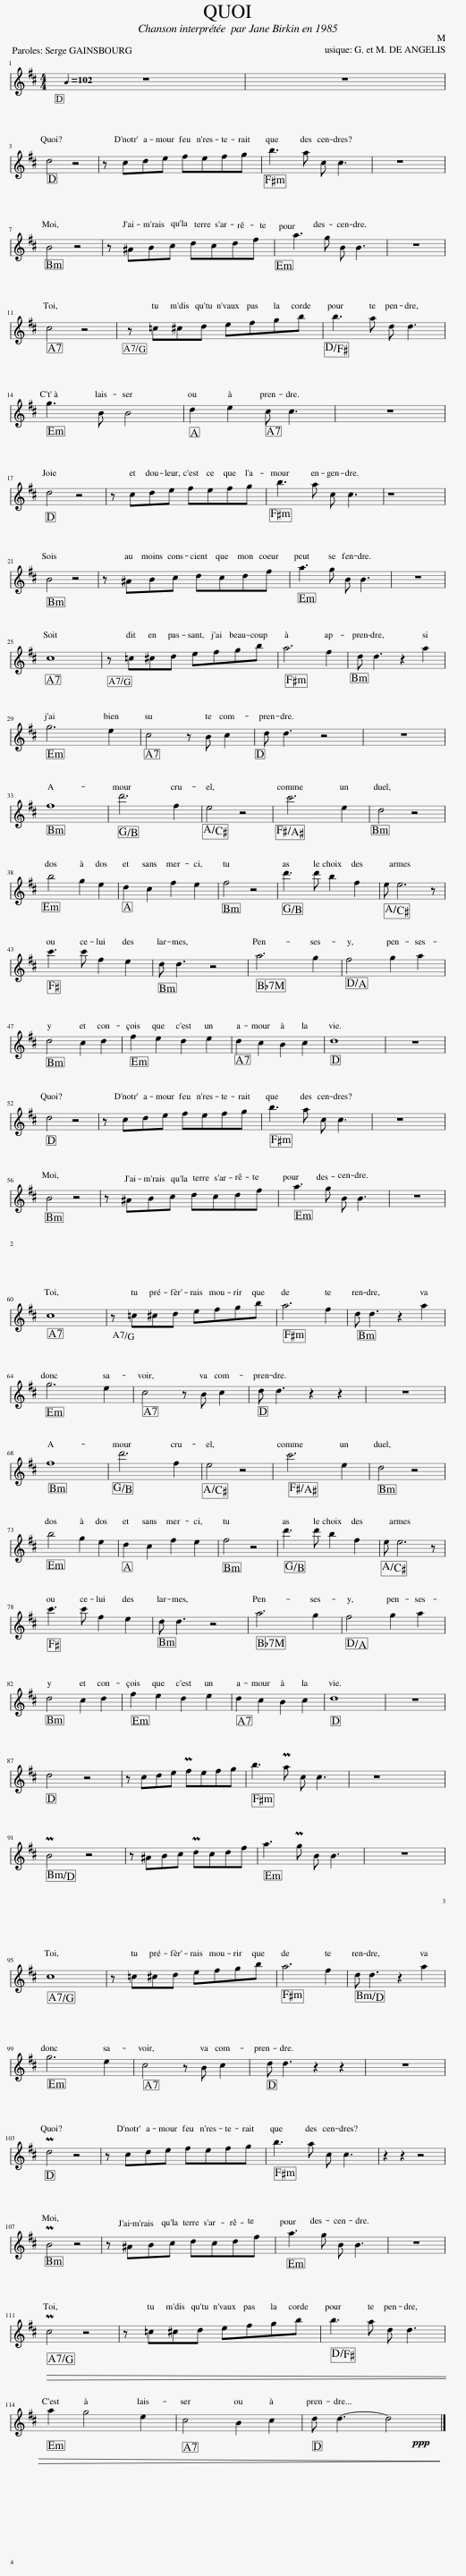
X:1
%%score 1 2 3 { 4 | 5 } 6 7 8 ( 9 10 )
L:1/8
Q:1/4=102
M:4/4
I:linebreak $
K:D
V:1 treble
V:2 treble
V:3 treble
V:4 treble
V:5 bass
V:6 treble-8
V:7 treble-8
V:8 bass transpose=-12
V:9 perc
K:none
V:10 perc
K:none
V:1
 z8 | z8 |$ d4 z4 | z cde fefg | b3 a c c3 | %5
 z8 |$ B4 z4 | z ^ABc dcdf | a3 g B B3 | z8 |$ %10
 c4 z4 | z =c^cd efgb | b3 a d d3 |$ g3 B B4 | d2 e2 c c3 | %15
 z8 |$ d4 z4 | z cde fefg | b3 a c c3 | z8 |$ %20
 B4 z4 | z ^ABc dcdf | a3 g B B3 | z8 |$ c8 | %25
 z =c^cd efgb | a6 f2 | d d3 z2 a2 |$ g6 e2 | c4 z B c2 | %30
 d d3 z4 | z8 |$ f8 | d'6 f2 | e4 z4 | %35
 c'6 e2 | d4 z4 |$ b4 g2 e2 | d2 c2 f2 e2 | f4 z4 | %40
 d'3 d' b2 f2 | e e6 z |$ c'3 c' f2 e2 | d d3 z4 | a6 g2 | %45
 f4 g2 a2 |$ d4 c2 d2 | f2 e2 d2 e2 | d2 c2 B2 c2 | d8 | %50
 z8 |$ d4 z4 | z cde fefg | b3 a c c3 | z8 |$ %55
 B4 z4 | z ^ABc dcdf | a3 g B B3 | z8 |$ c8 | %60
 z =c^cd efgb | a6 f2 | d d3 z2 a2 |$ g6 e2 | c4 z B c2 | %65
 d d3 z2 z2 | z8 |$ f8 | d'6 f2 | e4 z4 | %70
 c'6 e2 | d4 z4 |$ b4 g2 e2 | d2 c2 f2 e2 | f4 z4 | %75
 d'3 d' b2 f2 | e e6 z |$ c'3 c' f2 e2 | d d3 z4 | a6 g2 | %80
 f4 g2 a2 |$ d4 c2 d2 | f2 e2 d2 e2 | d2 c2 B2 c2 | d8 | %85
 z8 |$ d4 z4 | z cde Pfefg | b3 Pa c c3 | z8 |$ %90
 PB4 z4 | z ^ABc Pdcdf | a3 Pg B B3 | z8 |$ c8 | %95
 z =c^cd efgb | a6 f2 | d d3 z2 a2 |$ g6 e2 | c4 z B c2 | %100
 d d3 z2 z2 | z8 |$ Pd4 z4 | z cde fefg | b3 a c c3 | %105
 z2 z2 z4 |$ PB4 z4 | z ^ABc dcdf | a3 g B B3 | z8 |$ %110
!mp!!>(! Pc4 z4 | z =c^cd efgb | b3 a d d3 |$ a2 g4 e2 | c4 B2 c2 | %115
 d d3-!ppp! d4!>)! |] %116
V:2
 z2 z2 z4 | z8 |$ z8 | z8 | z8 | %5
 z8 |$ z8 | z8 | z2 z2 z4 | z8 |$ %10
 z8 | z8 | z8 |$ z8 | z8 | %15
 z8 |$ z8 | z8 | z8 | z8 |$ %20
 z8 | z8 | z8 | z8 |$ z8 | %25
 z8 | z8 | z8 |$ z8 | z8 | %30
 z8 | z8 |$ f8 | d'6 f2 | e4 z4 | %35
 c'6 e2 | d4 z4 |$ b4 g2 e2 | d2 c2 f2 e2 | f4 z4 | %40
 d'3 d' b2 f2 | e e6 z |$ c'3 c' f2 e2 | d d3 z4 | a6 g2 | %45
 f4 g2 a2 |$ d4 c2 d2 | f2 e2 d2 e2 | d2 c2 B2 c2 | d8 | %50
 z8 |$ z8 | z8 | z8 | z8 |$ %55
 z8 | z8 | z8 | z8 |$ z8 | %60
 z8 | z8 | z8 |$ z8 | z8 | %65
 z8 | z8 |$ f8 | d'6 f2 | e4 z4 | %70
 c'6 e2 | d4 z4 |$ b4 g2 e2 | d2 c2 f2 e2 | f4 z4 | %75
 d'3 d' b2 f2 | e e6 z |$ c'3 c' f2 e2 | d d3 z4 | a6 g2 | %80
 f4 g2 a2 |$ d4 c2 d2 | f2 e2 d2 e2 | d2 c2 B2 c2 | d8 | %85
 z8 |$ z8 | z8 | z8 | z8 |$ %90
 z8 | z8 | z8 | z8 |$ z8 | %95
 z8 | z8 | z8 |$ z8 | z8 | %100
 z8 | z8 |$ z8 | z8 | z8 | %105
 z8 |$ z8 | z8 | z8 | z8 |$ %110
!mp!!>(! z8 | z8 | z8 |$ z8 | z8 | %115
!ppp! z8!>)! |] %116
V:3
 z8 | z8 |$ d4 z4 | z c d e f e f g | b3 a c c3 | %5
 z2 z2 z4 |$ B4 z4 | z ^A B c d c d f | a3 g B B3 | z8 |$ %10
 c4 z4 | z =c ^c d e f g b | b3 a d d3 |$ g3 B B4 | d2 e2 c c3 | %15
 z8 |$ d4 z4 | z c d e f e f g | b3 a c c3 | z2 z2 z4 |$ %20
 B4 z4 | z ^A B c d c d f | a3 g B B3 | z8 |$ c8 | %25
 z =c ^c d e f g b | a6 f2 | d d3 z2 a2 |$ g6 e2 | c4 z B c2 | %30
 d d3 z2 z2 | z8 |$ z8 | z8 | z8 | %35
 z8 | z8 |$ z8 | z8 | z8 | %40
 z8 | z8 |$ z8 | z8 | z8 | %45
 z8 |$ z8 | z8 | z8 | z8 | %50
 z8 |$ d4 z4 | z c d e f e f g | b3 a c c3 | z2 z2 z4 |$ %55
 B4 z4 | z ^A B c d c d f | a3 g B B3 | z8 |$ c8 | %60
 z =c ^c d e f g b | a6 f2 | d d3 z2 a2 |$ g6 e2 | c4 z B c2 | %65
 d d3 z2 z2 | z8 |$ z8 | z8 | z8 | %70
 z8 | z8 |$ z8 | z8 | z8 | %75
 z8 | z8 |$ z8 | z8 | z8 | %80
 z8 |$ z8 | z8 | z8 | z8 | %85
 z8 |$ d4 z4 | z c d e Pf e f g | b3 Pa c c3 | z2 z2 z4 |$ %90
 PB4 z4 | z ^A B c Pd c d f | a3 Pg B B3 | z8 |$ c8 | %95
 z =c ^c d e f g b | a6 f2 | d d3 z2 a2 |$ g6 e2 | c4 z B c2 | %100
 d d3 z2 z2 | z8 |$ Pd4 z4 | z c d e f e f g | b3 a c c3 | %105
 z2 z2 z4 |$ PB4 z4 | z ^A B c d c d f | a3 g B B3 | z8 |$ %110
!mp!!>(! Pc4 z4 | z =c ^c d e f g b | b3 a d d3 |$ a2 g4 e2 | c4 B2 c2 | %115
!mp!!ppp! d d3- d4!>)! |] %116
V:4
 z8 | z8 |$ d4 z4 | z c d e f e f g | b3 a c c3 | %5
 z2 z2 z4 |$ B4 z4 | z ^A B c d c d f | a3 g B B3 | z8 |$ %10
 c4 z4 | z =c ^c d e f g b | b3 a d d3 |$ g3 B B4 | d2 e2 c c3 | %15
 z8 |$ d4 z4 | z c d e f e f g | b3 a c c3 | z2 z2 z4 |$ %20
 B4 z4 | z ^A B c d c d f | a3 g B B3 | z8 |$ c8 | %25
 z =c ^c d e f g b | a6 f2 | d d3 z2 a2 |$ g6 e2 | c4 z B c2 | %30
 d d3 z2 z2 | z8 |$ f8 | d'6 f2 | e4 z4 | %35
 c'6 e2 | d4 z4 |$ b4 g2 e2 | d2 c2 f2 e2 | f4 z4 | %40
 d'3 d' b2 f2 | e e6 z |$ c'3 c' f2 e2 | d d3 z4 | a6 g2 | %45
 f4 g2 a2 |$ d4 c2 d2 | f2 e2 d2 e2 | d2 c2 B2 c2 | d8 | %50
 z8 |$ d4 z4 | z c d e f e f g | b3 a c c3 | z2 z2 z4 |$ %55
 B4 z4 | z ^A B c d c d f | a3 g B B3 | z8 |$ c8 | %60
 z =c ^c d e f g b | a6 f2 | d d3 z2 a2 |$ g6 e2 | c4 z B c2 | %65
 d d3 z2 z2 | z8 |$ f8 | d'6 f2 | e4 z4 | %70
 c'6 e2 | d4 z4 |$ b4 g2 e2 | d2 c2 f2 e2 | f4 z4 | %75
 d'3 d' b2 f2 | e e6 z |$ c'3 c' f2 e2 | d d3 z4 | a6 g2 | %80
 f4 g2 a2 |$ d4 c2 d2 | f2 e2 d2 e2 | d2 c2 B2 c2 | d8 | %85
 z8 |$ d4 z4 | z c d e Pf e f g | b3 Pa c c3 | z2 z2 z4 |$ %90
 PB4 z4 | z ^A B c Pd c d f | a3 Pg B B3 | z8 |$ c8 | %95
 z =c ^c d e f g b | a6 f2 | d d3 z2 a2 |$ g6 e2 | c4 z B c2 | %100
 d d3 z2 z2 | z8 |$ Pd4 z4 | z c d e f e f g | b3 a c c3 | %105
 z2 z2 z4 |$!ppp! PB4 z4 | z ^A B c d c d f | a3 g B B3 | z8 |$ %110
!mp!!>(! Pc4 z4 | z =c ^c d e f g b | b3 a d d3 |$ a2 g4 e2 | c4 B2 c2 | %115
!ppp! d d3- d4!>)! |] %116
V:5
 [D,F,A,D]2 [D,F,A,D] [D,F,A,D] [D,F,A,D]4 | [D,F,A,D]2 [D,F,A,D] [D,F,A,D] [D,F,A,D]4 |$ [D,F,A,D]8 | [D,F,A,D]8 | [F,,A,,C,F,]8 | %5
 [F,A,C]8 |$ [B,,D,F,B,]8 | [B,,D,F,B,]8 | [E,G,B,]8 | [E,G,B,]8 |$ %10
 [A,,C,E,G,]8 | [G,,A,,C,E,]8 | [F,A,D]8 |$ [E,G,B,]8 | [A,,C,E,A,]4 [A,,C,E,G,]4 | %15
 [E,G,A,C]8 |$ [D,F,A,D]8 | [D,F,A,D]8 | [F,A,C]8 | [F,A,C]8 |$ %20
 [D,F,B,]8 | [D,F,B,]8 | [E,G,B,E]8 | [E,G,B,E]8 |$ [G,A,CE]8 | %25
 [G,A,CE]8 | [F,A,C]8 | [D,F,B,]8 |$ [E,G,B,]8 | [A,,C,E,G,]8 | %30
 [D,F,A,D]8 | [D,F,A,D]8 |$ [B,,D,F,B,]8 | [B,,G,B,]8 | [C,E,A,]8 | %35
 [^A,,C,F,]8 | [B,,D,F,]8 |$ [E,G,B,]8 | [A,,C,E,A,]8 | [B,,D,F,B,]8 | %40
 [B,,G,B,]8 | [C,E,A,]8 |$ [F,,^A,,C,F,]8 | [B,,D,F,]8 | [_B,,D,=F,]8 | %45
 [A,,D,F,]8 |$ [B,,D,F,B,]8 | [E,G,B,E]8 | [A,,C,E,G,]8 | [D,F,A,D]8 | %50
 [D,F,A,]8 |$ [D,F,A,D]8 | [D,F,A,D]8 | [F,A,C]8 | [F,A,C]8 |$ %55
 [D,F,B,]8 | [D,F,B,]8 | [E,G,B,E]8 | [E,G,B,E]8 |$ [G,A,CE]8 | %60
 [G,A,CE]8 | [F,A,C]8 | [D,F,B,]8 |$ [E,G,B,]8 | [A,,C,E,G,]8 | %65
 [D,F,A,D]8 | [D,F,A,D]8 |$ [B,,D,F,B,]8 | [B,,G,B,]8 | [C,E,A,]8 | %70
 [^A,,C,F,]8 | [B,,D,F,]8 |$ [E,G,B,]8 | [A,,C,E,A,]8 | [B,,D,F,B,]8 | %75
 [B,,G,B,]8 | [C,E,A,]8 |$ [F,,^A,,C,F,]8 | [B,,D,F,]8 | [_B,,D,=F,]8 | %80
 [A,,D,F,]8 |$ [B,,D,F,B,]8 | [E,G,B,E]8 | [A,,C,E,G,]8 | [D,F,A,D]8 | %85
 [D,F,A,]8 |$ [D,F,A,D]8 | [D,F,A,D]8 | [F,A,C]8 | [F,A,CF]8 |$ %90
 [D,F,B,]8 | [D,F,B,]8 | [E,G,B,E]8 | [E,G,B,E]8 |$ [G,A,CE]8 | %95
 [G,A,CE]8 | [F,A,C]8 | [D,F,B,]8 |$ [E,G,B,E]8 | [A,,C,E,G,]8 | %100
 [D,F,A,D]8 | [D,F,A,D]8 |$ !arpeggio![D,F,A,D]8 | !arpeggio![D,F,A,D]8 | !arpeggio![F,,A,,C,F,]8 | %105
 !arpeggio![F,A,CF]8 |$ !arpeggio![B,,D,F,B,]8 | !arpeggio![B,,D,F,B,]8 | !arpeggio![E,G,B,E]8 | !arpeggio![E,G,B,E]8 |$ %110
!mp!!>(! !arpeggio![G,,A,,C,E,]8 | !arpeggio![G,,A,,C,E,]8 | !arpeggio![F,A,D]8 |$ !arpeggio![E,G,B,E]8 | !arpeggio![A,,C,E,G,]8 | %115
!ppp! !arpeggio![D,F,A,D]8!>)! |] %116
V:6
 [DFAd]2 [DFAd] [DFAd] [DFAd]2 [DFAd] [DFAd] | [DFAd] [DFAd] [DFAd] [DFAd] [DFAd]2 [DFAd] [DFAd] |$ [DFAd]2 [DFAd] [DFAd] [DFAd]2 [DFAd] [DFAd] | [DFAd] [DFAd] [DFAd] [DFAd] [DFAd] [DFAd] [DFAd] [DFAd] | [FAcf]2 [FAcf] [FAcf] [FAc] [FAc] [FAc] [FAc] | %5
 [FAc]2 [FAc] [FAc] [FAc]2 [FAc] [FAc] |$ [Bdfb]2 [Bdfb] [Bdfb] [Bdfb]2 [Bdfb] [Bdfb] | [Bdfb]2 [Bdfb] [Bdfb] [Bdfb] [Bdfb] [Bdfb] [Bdfb] | [EGBe]2 [EGBe] [EGBe] [EGB] [EGB] [EGB] [EGB] | [EGB]2 [EGB] [EGB] [EGB]2 [EGB] [EGB] |$ %10
 [Aceg]2 [Aceg] [Aceg] [Aceg]2 [Aceg] [Aceg] | [GAce]2 [GAce] [GAce] [GAce] [GAce] [GAce] [GAce] | [FAd]2 [FAd] [FAd] [FAd] [FAd] [FAd] [FAd] |$ [EGBe]2 [EGBe] [EGBe] [EGB] [EGB] [EGB] [EGB] | [Acea]2 [Acea] [Acea] [Aceg] [Aceg] [Aceg] [Aceg] | %15
 [Aceg]2 [Aceg] [Aceg] [Aceg]2 [Aceg] [Aceg] |$ [DFAd]2 [DFAd] [DFAd] [DFAd]2 [DFAd] [DFAd] | [DFAd]2 [DFAd] [DFAd] [DFAd] [DFAd] [DFAd] [DFAd] | [FAcf]2 [FAcf] [FAcf] [FAc] [FAc] [FAc] [FAc] | [FAc]2 [FAc] [FAc] [FAc]2 [FAc] [FAc] |$ %20
 [Bdf]2 [Bdf] [Bdf] [Bdf]2 [Bdf] [Bdf] | [Bdfb]2 [Bdfb] [Bdfb] [Bdfb] [Bdfb] [Bdfb] [Bdfb] | [EGBe]2 [EGBe] [EGBe] [EGB] [EGB] [EGB] [EGB] | [EGB]2 [EGB] [EGB] [EGB]2 [EGB] [EGB] |$ [Aceg]2 [Aceg] [Aceg] [Aceg]2 [Aceg] [Aceg] | %25
 [GAce]2 [GAce] [GAce] [GAce] [GAce] [GAce] [GAce] | [Acfa]2 [Acfa] [Acfa] [Acfa] [Acfa] [FAcf] [FAcf] | [Bdfb]2 [Bdfb] [Bdfb] [Bdfb] [Bdfb] [Bdf] [Bdf] |$ [EGBe]2 [EGBe] [EGBe] [EGBe] [EGBe] [EGB] [EGB] | [Aceg]2 [Aceg] [Aceg] [Aceg] [Aceg] [Aceg] [Aceg] | %30
 [DFAd]2 [DFAd] [DFAd] [DFAd]2 [DFAd] [DFAd] | [DFAd]2 [DFAd] [DFAd] [DFAd]2 [DFAd] [DFAd] |$ [B,DF]2 [B,DF] [B,DF] [B,DF] [B,DF] [B,DF] [B,DF] | [B,DGB]2 [B,DGB] [B,DGB] [B,DGB] [B,DGB] [B,DGB] [B,DGB] | [Ace]2 [Ace] [Ace] [Ace] [Ace] [Ace] [Ace] | %35
 [^Acf]2 [Acf] [Acf] [Acf] [Acf] [Ac] [Ac] | [FBd]2 [FBd] [FBd] [FBd] [FBd] [FBd] [FBd] |$ [EGB]2 [EGB] [EGB] [EGBeg] [EGBeg] [EGBe] [EGBe] | [Acea]2 [Acea] [Acea] [Acea] [Acea] [Acea] [Acea] | [Bdf]2 [Bdf] [Bdf] [Bdf] [Bdf] [Bdf] [Bdf] | %40
 [B,DGBd]2 [B,DGBd] [B,DGBd] [B,DGB] [B,DGB] [B,DGB] [B,DGB] | [Ace]2 [Ace] [Ace] [Ace] [Ace] [Ace] [Ace] |$ [F^Ac]2 [FAc] [FAc] [FAce] [FAce] [FAce] [FAce] | [FBd]2 [FBd] [FBd] [FBd] [FBd] [FBd] [FBd] | [_B,D=FA]2 [B,DFA] [B,DFA] [B,DFA] [B,DFA] [B,DFA] [B,DFA] | %45
 [DFA]2 [DFA] [DFA] [DFA] [DFA] [DFA] [DFA] |$ [B,DFB]2 [B,DFB] [B,DFB] [B,DFB] [B,DFB] [B,DFB] [B,DFB] | [EGBe]2 [EGBe] [EGBe] [EGBe] [EGBe] [EGBe] [EGBe] | [Aceg]2 [Aceg] [Aceg] [Aceg] [Aceg] [Aceg] [Aceg] | [DFAd]2 [DFAd] [DFAd] [DFAd] [DFAd] [DFAd] [DFAd] | %50
 [DFA]2 [DFA] [DFA] [DFA] [DFA] [DFA] [DFA] |$ [DFAd]2 [DFAd] [DFAd] [DFAd]2 [DFAd] [DFAd] | [DFAd]2 [DFAd] [DFAd] [DFAd] [DFAd] [DFAd] [DFAd] | [FAcf]2 [FAcf] [FAcf] [FAc] [FAc] [FAc] [FAc] | [FAc]2 [FAc] [FAc] [FAc]2 [FAc] [FAc] |$ %55
 [Bdf]2 [Bdf] [Bdf] [Bdf]2 [Bdf] [Bdf] | [Bdfb]2 [Bdfb] [Bdfb] [Bdfb] [Bdfb] [Bdfb] [Bdfb] | [EGBe]2 [EGBe] [EGBe] [EGB] [EGB] [EGB] [EGB] | [EGB]2 [EGB] [EGB] [EGB]2 [EGB] [EGB] |$ [Aceg]2 [Aceg] [Aceg] [Aceg]2 [Aceg] [Aceg] | %60
 [GAce]2 [GAce] [GAce] [GAce] [GAce] [GAce] [GAce] | [Acfa]2 [Acfa] [Acfa] [Acfa] [Acfa] [FAcf] [FAcf] | [Bdfb]2 [Bdfb] [Bdfb] [Bdfb] [Bdfb] [Bdf] [Bdf] |$ [EGBe]2 [EGBe] [EGBe] [EGBe] [EGBe] [EGB] [EGB] | [Aceg]2 [Aceg] [Aceg] [Aceg] [Aceg] [Aceg] [Aceg] | %65
 [DFAd]2 [DFAd] [DFAd] [DFAd]2 [DFAd] [DFAd] | [DFAd]2 [DFAd] [DFAd] [DFAd]2 [DFAd] [DFAd] |$ [B,DF]2 [B,DF] [B,DF] [B,DF] [B,DF] [B,DF] [B,DF] | [B,DGB]2 [B,DGB] [B,DGB] [B,DGB] [B,DGB] [B,DGB] [B,DGB] | [Ace]2 [Ace] [Ace] [Ace] [Ace] [Ace] [Ace] | %70
 [^Acf]2 [Acf] [Acf] [Acf] [Acf] [Ac] [Ac] | [FBd]2 [FBd] [FBd] [FBd] [FBd] [FBd] [FBd] |$ [EGB]2 [EGB] [EGB] [EGBeg] [EGBeg] [EGBe] [EGBe] | [Acea]2 [Acea] [Acea] [Acea] [Acea] [Acea] [Acea] | [Bdf]2 [Bdf] [Bdf] [Bdf] [Bdf] [Bdf] [Bdf] | %75
 [B,DGBd]2 [B,DGBd] [B,DGBd] [B,DGB] [B,DGB] [B,DGB] [B,DGB] | [Ace]2 [Ace] [Ace] [Ace] [Ace] [Ace] [Ace] |$ [F^Ac]2 [FAc] [FAc] [FAce] [FAce] [FAce] [FAce] | [FBd]2 [FBd] [FBd] [FBd] [FBd] [FBd] [FBd] | [_B,D=FA]2 [B,DFA] [B,DFA] [B,DFA] [B,DFA] [B,DFA] [B,DFA] | %80
 [DFA]2 [DFA] [DFA] [DFA] [DFA] [DFA] [DFA] |$ [B,DFB]2 [B,DFB] [B,DFB] [B,DFB] [B,DFB] [B,DFB] [B,DFB] | [EGBe]2 [EGBe] [EGBe] [EGBe] [EGBe] [EGBe] [EGBe] | [Aceg]2 [Aceg] [Aceg] [Aceg] [Aceg] [Aceg] [Aceg] | [DFAd]2 [DFAd] [DFAd] [DFAd] [DFAd] [DFAd] [DFAd] | %85
 [DFA]2 [DFA] [DFA] [DFA]2 [DFA] [DFA] |$ [DFAd]2 [DFAd] [DFAd] [DFAd]2 [DFAd] [DFAd] | z8 | z8 | z8 |$ %90
 z8 | z8 | z8 | z8 |$ z8 | %95
 z8 | z8 | z8 |$ z8 | z8 | %100
 z8 | z8 |$ z8 | z8 | z8 | %105
 z8 |$ z8 | z8 | z8 | z8 |$ %110
!>(! z8 | z8 | z8 |$ z8 | z8 | %115
!ppp! z8!>)! |] %116
V:7
 z8 | z8 |$ z8 | z8 | z8 | %5
 z8 |$ z8 | z8 | z8 | z8 |$ %10
 z8 | z8 | z8 |$ z8 | z8 | %15
 z8 |$ z8 | z8 | z8 | z8 |$ %20
 z8 | z8 | z8 | z8 |$ z8 | %25
 z8 | z8 | z8 |$ z8 | z8 | %30
 z8 | z8 |$ B, B, D/ F/ B2 D F B | B, B, D/ G/ B2 G B2 | A2 c2 e2 g2 | %35
 f2 c2 ^A2 F2 | B, D B,/ F/ B2 F B F |$ E E G/ B/ e2 B E2 | A2 e2 c2 A2 | B2 d2 f2 d2 | %40
 B, B, D/ G/ B2 G B2 | A2 c2 e2 g2 |$ f2 c2 ^A2 F2 | B, D F B F D B F | _B7/2 g/ a2 g2 | %45
 f4 d2 A2 |$ B2 d2 f2 d2 | e2 B2 G2 E2 | A2 e2 c2 G2 | D2 F2 A2 F A | %50
 !arpeggio![DFAd]6 z2 |$ z8 | z8 | z8 | z8 |$ %55
 z8 | z8 | z8 | z8 |$ z8 | %60
 z8 | z8 | z8 |$ z8 | z8 | %65
 z8 | z8 |$ B, B, D/ F/ B2 D F B | B, B, D/ G/ B2 G B2 | A2 c2 e2 g2 | %70
 f2 c2 ^A2 F2 | B, D B,/ F/ B2 F B F |$ E E G/ B/ e2 B E2 | A2 e2 c2 A2 | B2 d2 f2 d2 | %75
 B, B, D/ G/ B2 G B2 | A2 c2 e2 g2 |$ f2 c2 ^A2 F2 | B, D F B F D B F | _B7/2 g/ a2 g2 | %80
 f4 d2 A2 |$ B2 d2 f2 d2 | e2 B2 G2 E2 | A2 e2 c2 G2 | D2 F2 A2 F A | %85
 !arpeggio![DFAd]8 |$ !arpeggio![DFAd]8 | !arpeggio![DFAd]8 | !arpeggio![FAc]8 | !arpeggio![FAcf]8 |$ %90
 !arpeggio![DFB]8 | !arpeggio![DFB]8 | !arpeggio![EGBe]8 | !arpeggio![EGBe]8 |$ !arpeggio![GAce]8 | %95
 !arpeggio![GAce]8 | !arpeggio![FAc]8 | !arpeggio![DFB]8 |$ !arpeggio![EGBe]8 | !arpeggio![A,CEG]8 | %100
 !arpeggio![DFAd]8 | !arpeggio![DFAd]8 |$ d'3 d' a2 f2 | d6 z d | f3 c A3 c | %105
 f3 c f c A2 |$ B2 F3 D E F | B3 F B2 d2 | g2 g e B G B d | e3 B G2 B2 |$ %110
!mp!!>(! A3 c e3 d | c A c A e c e g | a3 f d2 d2 |$ e2 e d B A G B | A3 A G A G2 | %115
!ppp! D3 F A F A c!>)! |] %116
V:8
 D,2 D, D, D,4 | D,2 D, D, D,4 |$ D,2 z D, D,2 D,2 | D,2 D, D, D,4 | F,2 F, F, F,4 | %5
 F,2 z F, F,2 F,2 |$ B,2 z B, B,2 B,2 | B,2 B, B, B,4 | E,2 E, E, E,4 | E,2 z E, E,2 G,2 |$ %10
 A,2 z A, A,2 G,2 | G,2 G, G, G,4 | F,2 F, F, F,4 |$ E,2 E, E, G,4 | A,2 z A, A,4 | %15
 A,2 z A, B,2 C2 |$ D,2 z D, D,2 D,2 | D,2 D, D, D,4 | F,2 F, F, F,4 | F,2 z F, F,2 F,2 |$ %20
 B,2 z B, B,2 B,2 | B,2 B, B, B,4 | E,2 E, E, E,4 | E,2 z E, E,2 G,2 |$ A,2 z A, A,4 | %25
 G,2 G, G, G,4 | F,2 F, F, F,4 | B,2 z B, B,4 |$ E,2 E, E, E,4 | A,2 A, A, A,4 | %30
 D,2 D, F, A,2 F, A, | D2 D, F, A,2 F, A, |$ B,2 B, B, B,2 z B, | B,2 B, B, B,2 z B, | C2 C C C2 z C | %35
 ^A,2 ^A, ^A, ^A,2 z ^A, | B,2 B, B, B,2 z B, |$ E2 E E E2 z E | A,2 A, A, A,2 z A, | B,2 B, B, B,2 z B, | %40
 B,2 B, B, B,2 z B, | C2 C C C2 z C |$ F,2 F, F, F,2 z F, | B,2 B, B, B,2 z B, | _B,2 _B, _B, _B,2 z _B, | %45
 A,2 A, A, A,2 z A, |$ B,2 B, B, B,2 z B, | E,2 E, E, E,2 z E, | A,2 A, A, A,2 z A, | D,2 D, D, D,2 z D, | %50
 D,2 D, D, D,2 z A,, |$ D,2 z D, D,2 D,2 | D,2 D, D, D,4 | F,2 F, F, F,4 | F,2 z F, F,2 F,2 |$ %55
 B,2 z B, B,2 B,2 | B,2 B, B, B,4 | E,2 E, E, E,4 | E,2 z E, E,2 G,2 |$ A,2 z A, A,4 | %60
 G,2 G, G, G,4 | F,2 F, F, F,4 | B,2 z B, B,4 |$ E,2 E, E, E,4 | A,2 A, A, A,4 | %65
 D,2 D, F, A,2 F, A, | D3 F, A,3 A, |$ B,2 B, B, B,2 z B, | B,2 B, B, B,2 z B, | C2 C C C2 z C | %70
 ^A,2 ^A, ^A, ^A,2 z ^A, | B,2 B, B, B,2 z B, |$ E2 E E E2 z E | A,2 A, A, A,2 z A, | B,2 B, B, B,2 z B, | %75
 B,2 B, B, B,2 z B, | C2 C C C2 z C |$ F,2 F, F, F,2 z F, | B,2 B, B, B,2 z B, | _B,2 _B, _B, _B,2 z _B, | %80
 A,2 A, A, A,2 z A, |$ B,2 B, B, B,2 z B, | E,2 E, E, E,2 z E, | A,2 A, A, A,2 z A, | D,2 D, D, D,2 z D, | %85
 D,2 D, D, D,2 z D, |$ D,2 z D, D,2 D,2 | D,2 D, D, D,4 | F,2 F, F, F,4 | F,2 z F, F,2 F,2 |$ %90
 B,2 z B, B,4 | B,2 B, B, B,4 | E,2 E, E, E,4 | E,2 z E, E,2 G,2 |$ A,2 z A, A,4 | %95
 G,2 G, G, G,4 | F,2 F, F, F,4 | B,2 z B, B,4 |$ E,2 E, E, E,4 | A,2 A, A, A,4 | %100
 D,2 D, F, A,2 F, A, | D2 D D D4 |$ D,2 z D, D,2 D,2 | D,2 D, D, D,4 | F,2 F, F, F,4 | %105
 F,2 z F, F,2 F,2 |$ B,2 z B, B,2 B,2 | B,2 B, B, B,4 | E,2 E, E, E,4 | E,2 z E, E,2 G,2 |$ %110
!mp!!>(! A,2 z A, A,4 | G,2 G, G, G,4 | F,2 F, F, F,4 |$ E,2 z E, E,4 | A,2 A, A, A,4 | %115
!ppp! D,2 D, D, D,4!>)! |] %116
V:9
[K:C] z2 z c z4 | z2 z c z4 |$ z2 z c z4 | z2 z c z4 | z2 z c z4 | %5
 z2 z c z4 |$ z2 z c z4 | z2 z c z4 | z2 z c z4 | z2 z c z4 |$ %10
 z2 z c z4 | z2 z c z4 | z2 z c z4 |$ z2 z c z4 | z2 z c z4 | %15
 z2 z c z4 |$ z2 z c4 [^cc] | z2 z c4 [^cc] | z2 z c4 [^cc] | z2 z c4 [^cc] |$ %20
 z2 z c4 [^cc] | z2 z c4 [^cc] | z2 z c4 [^cc] | z2 z c4 [^cc] |$ z2 z c4 [^cc] | %25
 z2 z c4 [^cc] | z2 z c4 [^cc] | z2 z c4 [^cc] |$ z2 z c4 [^cc] | z2 z c4 [^cc] | %30
 z2 z c4 [^cc] | z2 z c z4 |$ c2 c c ^g2 z2 | c2 c c ^g2 z2 | c2 c c ^g2 z2 | %35
 c2 c c ^g2 z2 | c2 c c ^g2 z2 |$ c2 c c ^g2 z2 | c2 c c ^g2 z2 | c2 c c ^g2 z2 | %40
 c2 c c ^g2 z2 | c2 c c ^g2 z2 |$ c2 c c ^g2 z2 | c2 c c ^g2 z2 | c2 c c ^g2 ^g2 | %45
 c2 c c ^g2 ^g2 |$ c2 c c ^g2 ^g2 | c2 c c ^g2 ^g2 | c2 c c ^g2 ^g2 | c2 c c ^g2 ^g2 | %50
 c2 c c ^g2 ^g2 |$ z2 z c4 [^cc] | z2 z c4 [^cc] | z2 z c4 [^cc] | z2 z c4 [^cc] |$ %55
 z2 z c4 [^cc] | z2 z c4 [^cc] | z2 z c4 [^cc] | z2 z c4 [^cc] |$ z2 z c4 [^cc] | %60
 z2 z c4 [^cc] | z2 z c4 [^cc] | z2 z c4 [^cc] |$ z2 z c4 [^cc] | z2 z c4 [^cc] | %65
 z2 z c4 [^cc] | z2 z c z4 |$ c2 c c ^g2 z2 | c2 c c ^g2 z2 | c2 c c ^g2 z2 | %70
 c2 c c ^g2 z2 | c2 c c ^g2 z2 |$ c2 c c ^g2 z2 | c2 c c ^g2 z2 | c2 c c ^g2 z2 | %75
 c2 c c ^g2 z2 | c2 c c ^g2 z2 |$ c2 c c ^g2 z2 | c2 c c ^g2 z2 | c2 c c ^g2 ^g2 | %80
 c2 c c ^g2 ^g2 |$ c2 c c ^g2 ^g2 | c2 c c ^g2 ^g2 | c2 c c ^g2 ^g2 | c2 c c ^g2 ^g2 | %85
 c2 c c ^g2 ^g2 |$ z2 z c z4 | z2 z c z4 | z2 z c z4 | z2 z c z4 |$ %90
 z2 z c z4 | z2 z c z4 | z2 z c z4 | z2 z c z4 |$ z2 z c z4 | %95
 z2 z c z4 | z2 z c z4 | z2 z c z4 |$ z2 z c z4 | z2 z c z4 | %100
 z2 z c z4 | z2 z c z4 |$ z2 z c z4 | z2 z c z4 | z2 z c z4 | %105
 z2 z c z4 |$ z2 z c z4 | z2 z c z4 | z2 z c z4 | z2 z c z4 |$ %110
!mp!!>(! z2 z c z4 | z2 z c z4 | z2 z c z4 |$ z2 z c z4 | z2 z c z4 | %115
!ppp! z2 z c z4!>)! |] %116
V:10
[K:C] F2 z2 A4 | F2 z2 A4 |$ F2 z2 A4 | F2 z2 A4 | F2 z2 A4 | %5
 F2 z2 A4 |$ F2 z2 A4 | F2 z2 A4 | F2 z2 A4 | F2 z2 A4 |$ %10
 F2 z2 A4 | F2 z2 A4 | F2 z2 A4 |$ F2 z2 A4 | F2 z2 A4 | %15
 F2 z2 A4 |$ F2 z2 A4 | F2 z2 A4 | F2 z2 A4 | F2 z2 A4 |$ %20
 F2 z2 A4 | F2 z2 A4 | F2 z2 A4 | F2 z2 A4 |$ F2 z2 A4 | %25
 F2 z2 A4 | F2 z2 A4 | F2 z2 A4 |$ F2 z2 A4 | F2 z2 A4 | %30
 F2 z2 A4 | F2 z2 A A A A |$ F2 z2 z4 | F2 z2 z4 | F2 z2 z4 | %35
 F2 z2 z4 | F2 z2 z4 |$ F2 z2 z4 | F2 z2 z4 | F2 z2 z4 | %40
 F2 z2 z4 | F2 z2 z4 |$ F2 z2 z4 | F2 z2 z4 | F2 z2 z4 | %45
 F2 z2 z4 |$ F2 z2 z4 | F2 z2 z4 | F2 z2 z4 | F2 z2 z4 | %50
 F2 z2 z4 |$ F2 z2 A4 | F2 z2 A4 | F2 z2 A4 | F2 z2 A4 |$ %55
 F2 z2 A4 | F2 z2 A4 | F2 z2 A4 | F2 z2 A4 |$ F2 z2 A4 | %60
 F2 z2 A4 | F2 z2 A4 | F2 z2 A4 |$ F2 z2 A4 | F2 z2 A4 | %65
 F2 z2 A4 | F2 z2 A4 |$ F2 z2 z4 | F2 z2 z4 | F2 z2 z4 | %70
 F2 z2 z4 | F2 z2 z4 |$ F2 z2 z4 | F2 z2 z4 | F2 z2 z4 | %75
 F2 z2 z4 | F2 z2 z4 |$ F2 z2 z4 | F2 z2 z4 | F2 z2 z4 | %80
 F2 z2 z4 |$ F2 z2 z4 | F2 z2 z4 | F2 z2 z4 | F2 z2 z4 | %85
 F2 z2 z4 |$ F2 z2 A4 | F2 z2 A4 | F2 z2 A4 | F2 z2 A4 |$ %90
 F2 z2 A4 | F2 z2 A4 | F2 z2 A4 | F2 z2 A4 |$ F2 z2 A4 | %95
 F2 z2 A4 | F2 z2 A4 | F2 z2 A4 |$ F2 z2 A4 | F2 z2 A4 | %100
 F2 z2 A4 | F2 z2 A4 |$ F2 z2 A4 | F2 z2 A4 | F2 z2 A4 | %105
 F2 z2 A4 |$ F2 z2 A4 | F2 z2 A4 | F2 z2 A4 | F2 z2 A4 |$ %110
 F2 z2 A4 | F2 z2 A4 | F2 z2 A4 |$ F2 z2 A4 | F2 z2 A4 | %115
 F2 z2 A4 |] %116
